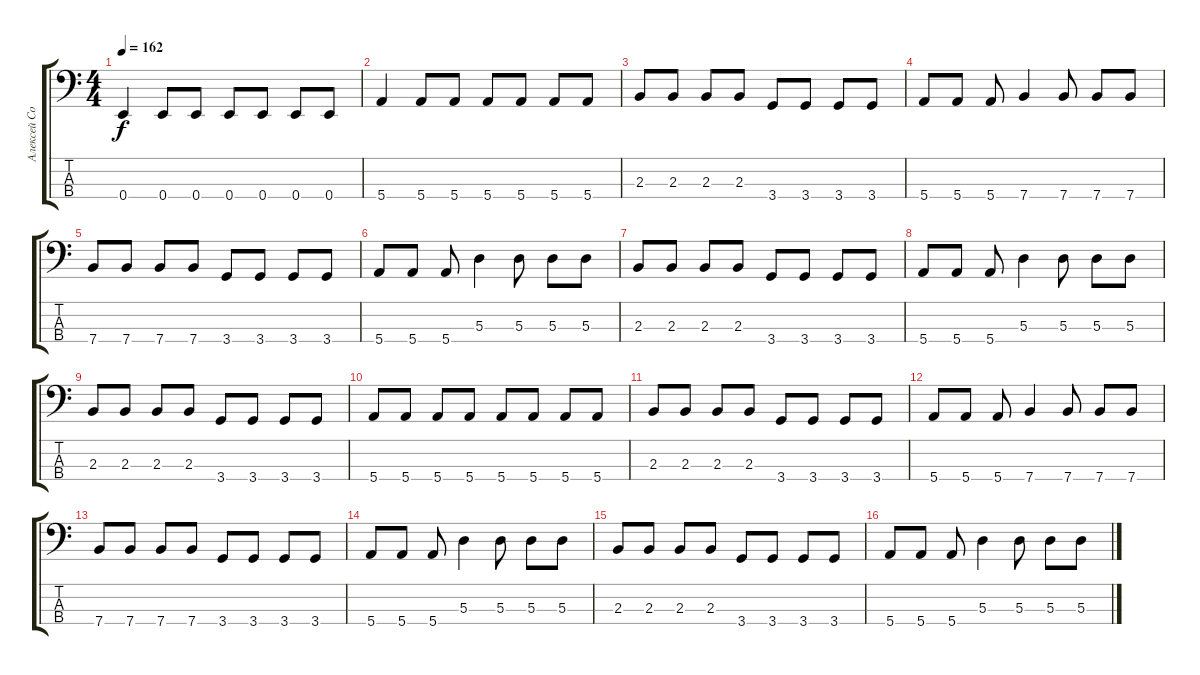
\track ("Алексей Соловьев" "Алексей Со") {instrument electricbasspick}
\staff {score tabs}
\tuning (G2 D2 A1 E1) {hide}
\ts (4 4)
\tempo 162
\clef f4
\ks c
0.4.4{dy f} 0.4.8 0.4.8 0.4.8 0.4.8 0.4.8 0.4.8 |
5.4.4 5.4.8 5.4.8 5.4.8 5.4.8 5.4.8 5.4.8 |
2.3.8 2.3.8 2.3.8 2.3.8 3.4.8 3.4.8 3.4.8 3.4.8 |
5.4.8 5.4.8 5.4.8 7.4.4 7.4.8 7.4.8 7.4.8 |
7.4.8 7.4.8 7.4.8 7.4.8 3.4.8 3.4.8 3.4.8 3.4.8 |
5.4.8 5.4.8 5.4.8 5.3.4 5.3.8 5.3.8 5.3.8 |
2.3.8 2.3.8 2.3.8 2.3.8 3.4.8 3.4.8 3.4.8 3.4.8 |
5.4.8 5.4.8 5.4.8 5.3.4 5.3.8 5.3.8 5.3.8 |
2.3.8 2.3.8 2.3.8 2.3.8 3.4.8 3.4.8 3.4.8 3.4.8 |
5.4.8 5.4.8 5.4.8 5.4.8 5.4.8 5.4.8 5.4.8 5.4.8 |
2.3.8 2.3.8 2.3.8 2.3.8 3.4.8 3.4.8 3.4.8 3.4.8 |
5.4.8 5.4.8 5.4.8 7.4.4 7.4.8 7.4.8 7.4.8 |
7.4.8 7.4.8 7.4.8 7.4.8 3.4.8 3.4.8 3.4.8 3.4.8 |
5.4.8 5.4.8 5.4.8 5.3.4 5.3.8 5.3.8 5.3.8 |
2.3.8 2.3.8 2.3.8 2.3.8 3.4.8 3.4.8 3.4.8 3.4.8 |
5.4.8 5.4.8 5.4.8 5.3.4 5.3.8 5.3.8 5.3.8
